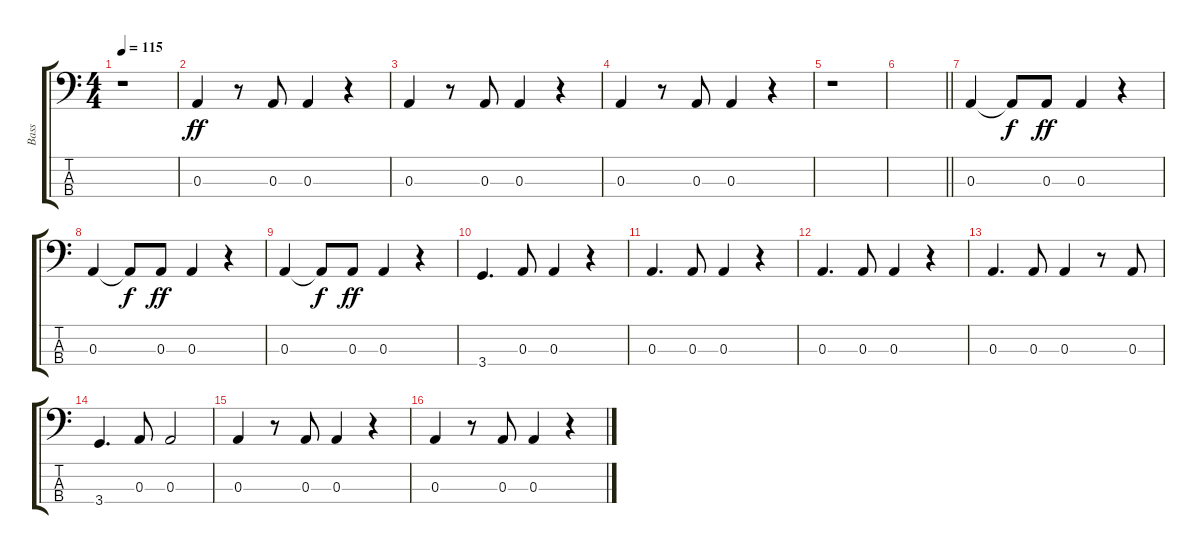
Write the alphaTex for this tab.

\track ("Bass" "Bass") {instrument electricbasspick}
\staff {score tabs}
\tuning (G2 D2 A1 E1) {hide}
\ts (4 4)
\tempo 115
\clef f4
\ks c
r.1{dy ff instrument electricbasspick} |
0.3.4 r.8 0.3.8 0.3.4 r.4 |
0.3.4 r.8 0.3.8 0.3.4 r.4 |
0.3.4 r.8 0.3.8 0.3.4 r.4 |
r.1 |
\barLineRight lightlight
|
\section ("" "")
0.3.4 0.3{t}.8{dy f} 0.3.8{dy ff} 0.3.4 r.4 |
0.3.4 0.3{t}.8{dy f} 0.3.8{dy ff} 0.3.4 r.4 |
0.3.4 0.3{t}.8{dy f} 0.3.8{dy ff} 0.3.4 r.4 |
3.4.4{d} 0.3.8 0.3.4 r.4 |
0.3.4{d} 0.3.8 0.3.4 r.4 |
0.3.4{d} 0.3.8 0.3.4 r.4 |
0.3.4{d} 0.3.8 0.3.4 r.8 0.3.8 |
3.4.4{d} 0.3.8 0.3.2 |
0.3.4 r.8 0.3.8 0.3.4 r.4 |
0.3.4 r.8 0.3.8 0.3.4 r.4
